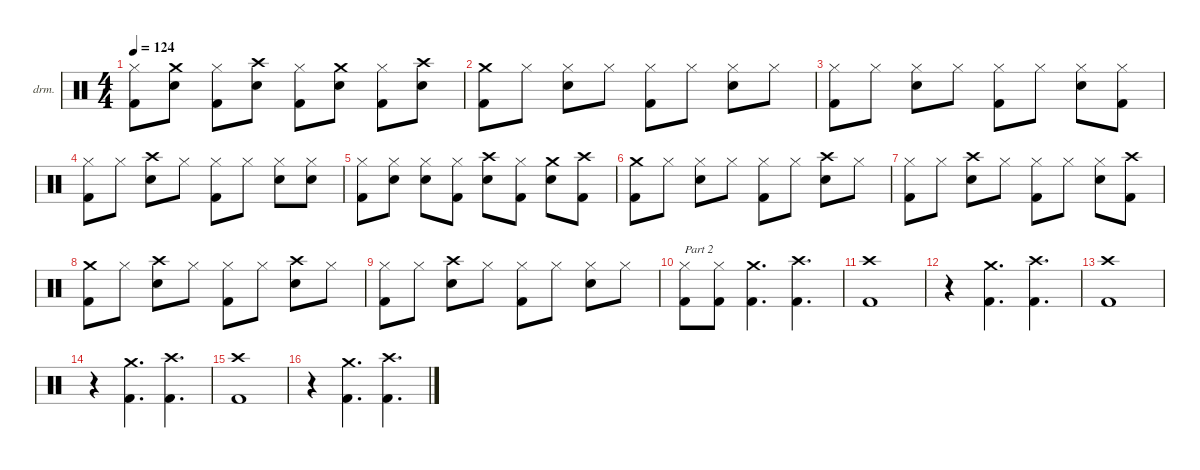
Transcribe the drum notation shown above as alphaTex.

\defaultSystemsLayout 4
\hideDynamics
\bracketExtendMode nobrackets
\firstSystemTrackNameOrientation horizontal
\otherSystemsTrackNameOrientation horizontal
\track ("Drums" "drm.") {instrument percussion}
\staff {score}
\articulation defaults
\ts (4 4)
\tempo 124
\clef neutral
\ks c
("Hi-Hat (closed)" "Kick (hit) 2").8{dy f} ("Crash medium (hit)" "Snare (hit) 2").8{dy fff} ("Hi-Hat (closed)" "Kick (hit) 2").8{dy f} ("Crash high (hit)" "Snare (hit) 2").8{dy fff} ("Hi-Hat (closed)" "Kick (hit) 2").8{dy f} ("Crash medium (hit)" "Snare (hit) 2").8{dy fff} ("Hi-Hat (closed)" "Kick (hit) 2").8{dy f} ("Crash high (hit)" "Snare (hit) 2").8{dy fff} |
("Crash medium (hit)" "Kick (hit) 2").8 "Hi-Hat (closed)".8{dy f} ("Hi-Hat (closed)" "Snare (hit) 2").8 "Hi-Hat (closed)".8 ("Hi-Hat (closed)" "Kick (hit) 2").8 "Hi-Hat (closed)".8 ("Hi-Hat (closed)" "Snare (hit) 2").8 "Hi-Hat (closed)".8 |
("Hi-Hat (closed)" "Kick (hit) 2").8 "Hi-Hat (closed)".8 ("Hi-Hat (closed)" "Snare (hit) 2").8 "Hi-Hat (closed)".8 ("Hi-Hat (closed)" "Kick (hit) 2").8 "Hi-Hat (closed)".8 ("Hi-Hat (closed)" "Snare (hit) 2").8 ("Hi-Hat (closed)" "Kick (hit) 2").8 |
("Hi-Hat (closed)" "Kick (hit) 2").8 "Hi-Hat (closed)".8 ("Crash high (hit)" "Snare (hit) 2").8{dy fff} "Hi-Hat (closed)".8{dy f} ("Hi-Hat (closed)" "Kick (hit) 2").8 "Hi-Hat (closed)".8 ("Hi-Hat (closed)" "Snare (hit) 2").8 ("Hi-Hat (closed)" "Snare (hit) 2").8 |
("Hi-Hat (closed)" "Kick (hit) 2").8 ("Hi-Hat (closed)" "Snare (hit) 2").8 ("Hi-Hat (closed)" "Snare (hit) 2").8 ("Hi-Hat (closed)" "Kick (hit) 2").8 ("Crash high (hit)" "Snare (hit) 2").8{dy fff} ("Hi-Hat (closed)" "Kick (hit) 2").8{dy f} ("Crash medium (hit)" "Snare (hit) 2").8{dy fff} ("Crash high (hit)" "Kick (hit) 2").8 |
("Crash medium (hit)" "Kick (hit) 2").8 "Hi-Hat (closed)".8{dy f} ("Hi-Hat (closed)" "Snare (hit) 2").8 "Hi-Hat (closed)".8 ("Hi-Hat (closed)" "Kick (hit) 2").8 "Hi-Hat (closed)".8 ("Crash high (hit)" "Snare (hit) 2").8{dy ff} "Hi-Hat (closed)".8{dy f} |
("Hi-Hat (closed)" "Kick (hit) 2").8 "Hi-Hat (closed)".8 ("Crash high (hit)" "Snare (hit) 2").8{dy fff} "Hi-Hat (closed)".8{dy f} ("Hi-Hat (closed)" "Kick (hit) 2").8 "Hi-Hat (closed)".8 ("Hi-Hat (closed)" "Snare (hit) 2").8 ("Crash high (hit)" "Kick (hit) 2").8{dy fff} |
("Crash medium (hit)" "Kick (hit) 2").8 "Hi-Hat (closed)".8{dy f} ("Crash high (hit)" "Snare (hit) 2").8{dy fff} "Hi-Hat (closed)".8{dy f} ("Hi-Hat (closed)" "Kick (hit) 2").8 "Hi-Hat (closed)".8 ("Crash high (hit)" "Snare (hit) 2").8 "Hi-Hat (closed)".8 |
("Hi-Hat (closed)" "Kick (hit) 2").8 "Hi-Hat (closed)".8 ("Crash high (hit)" "Snare (hit) 2").8{dy fff} "Hi-Hat (closed)".8{dy f} ("Hi-Hat (closed)" "Kick (hit) 2").8 "Hi-Hat (closed)".8 ("Hi-Hat (closed)" "Snare (hit) 2").8 "Hi-Hat (closed)".8 |
("Hi-Hat (closed)" "Kick (hit) 2").8{txt "Part 2"} ("Hi-Hat (closed)" "Kick (hit) 2").8 ("Crash medium (hit)" "Kick (hit) 2").4{d dy fff} ("Crash high (hit)" "Kick (hit) 2").4{d} |
("Crash high (hit)" "Kick (hit) 2").1 |
r.4 ("Crash medium (hit)" "Kick (hit) 2").4{d} ("Crash high (hit)" "Kick (hit) 2").4{d} |
("Crash high (hit)" "Kick (hit) 2").1 |
r.4 ("Crash medium (hit)" "Kick (hit) 2").4{d} ("Crash high (hit)" "Kick (hit) 2").4{d} |
("Crash high (hit)" "Kick (hit) 2").1 |
r.4 ("Crash medium (hit)" "Kick (hit) 2").4{d} ("Crash high (hit)" "Kick (hit) 2").4{d}
